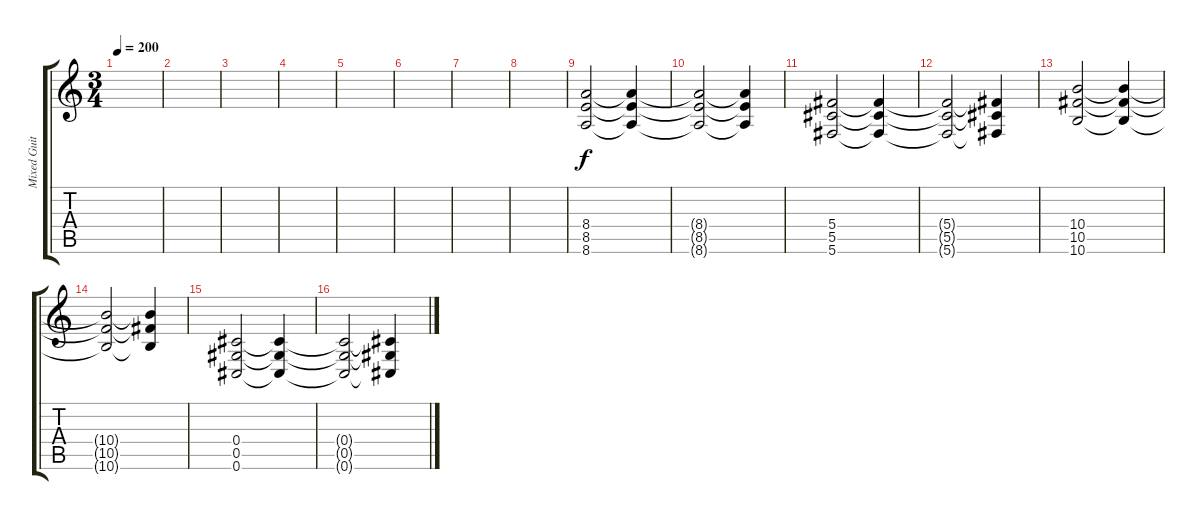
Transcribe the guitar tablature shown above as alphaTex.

\track ("Mixed Guitar" "Mixed Guit") {instrument distortionguitar}
\staff {score tabs}
\tuning (Eb4 Bb3 Gb3 Db3 Ab2 Db2) {hide}
\ts (3 4)
\tempo 200
\clef g2
\ks c
|
|
|
|
|
|
|
|
(8.4 8.5 8.6).2 (8.4{t} 8.5{t} 8.6{t}).4 |
(8.4{t} 8.5{t} 8.6{t}).2 (8.4{t} 8.5{t} 8.6{t}).4 |
(5.4 5.5 5.6).2 (5.4{t} 5.5{t} 5.6{t}).4 |
(5.4{t} 5.5{t} 5.6{t}).2 (5.4{t} 5.5{t} 5.6{t}).4 |
(10.4 10.5 10.6).2 (10.4{t} 10.5{t} 10.6{t}).4 |
(10.4{t} 10.5{t} 10.6{t}).2 (10.4{t} 10.5{t} 10.6{t}).4 |
(0.4 0.5 0.6).2 (0.4{t} 0.5{t} 0.6{t}).4 |
(0.4{t} 0.5{t} 0.6{t}).2 (0.4{t} 0.5{t} 0.6{t}).4
